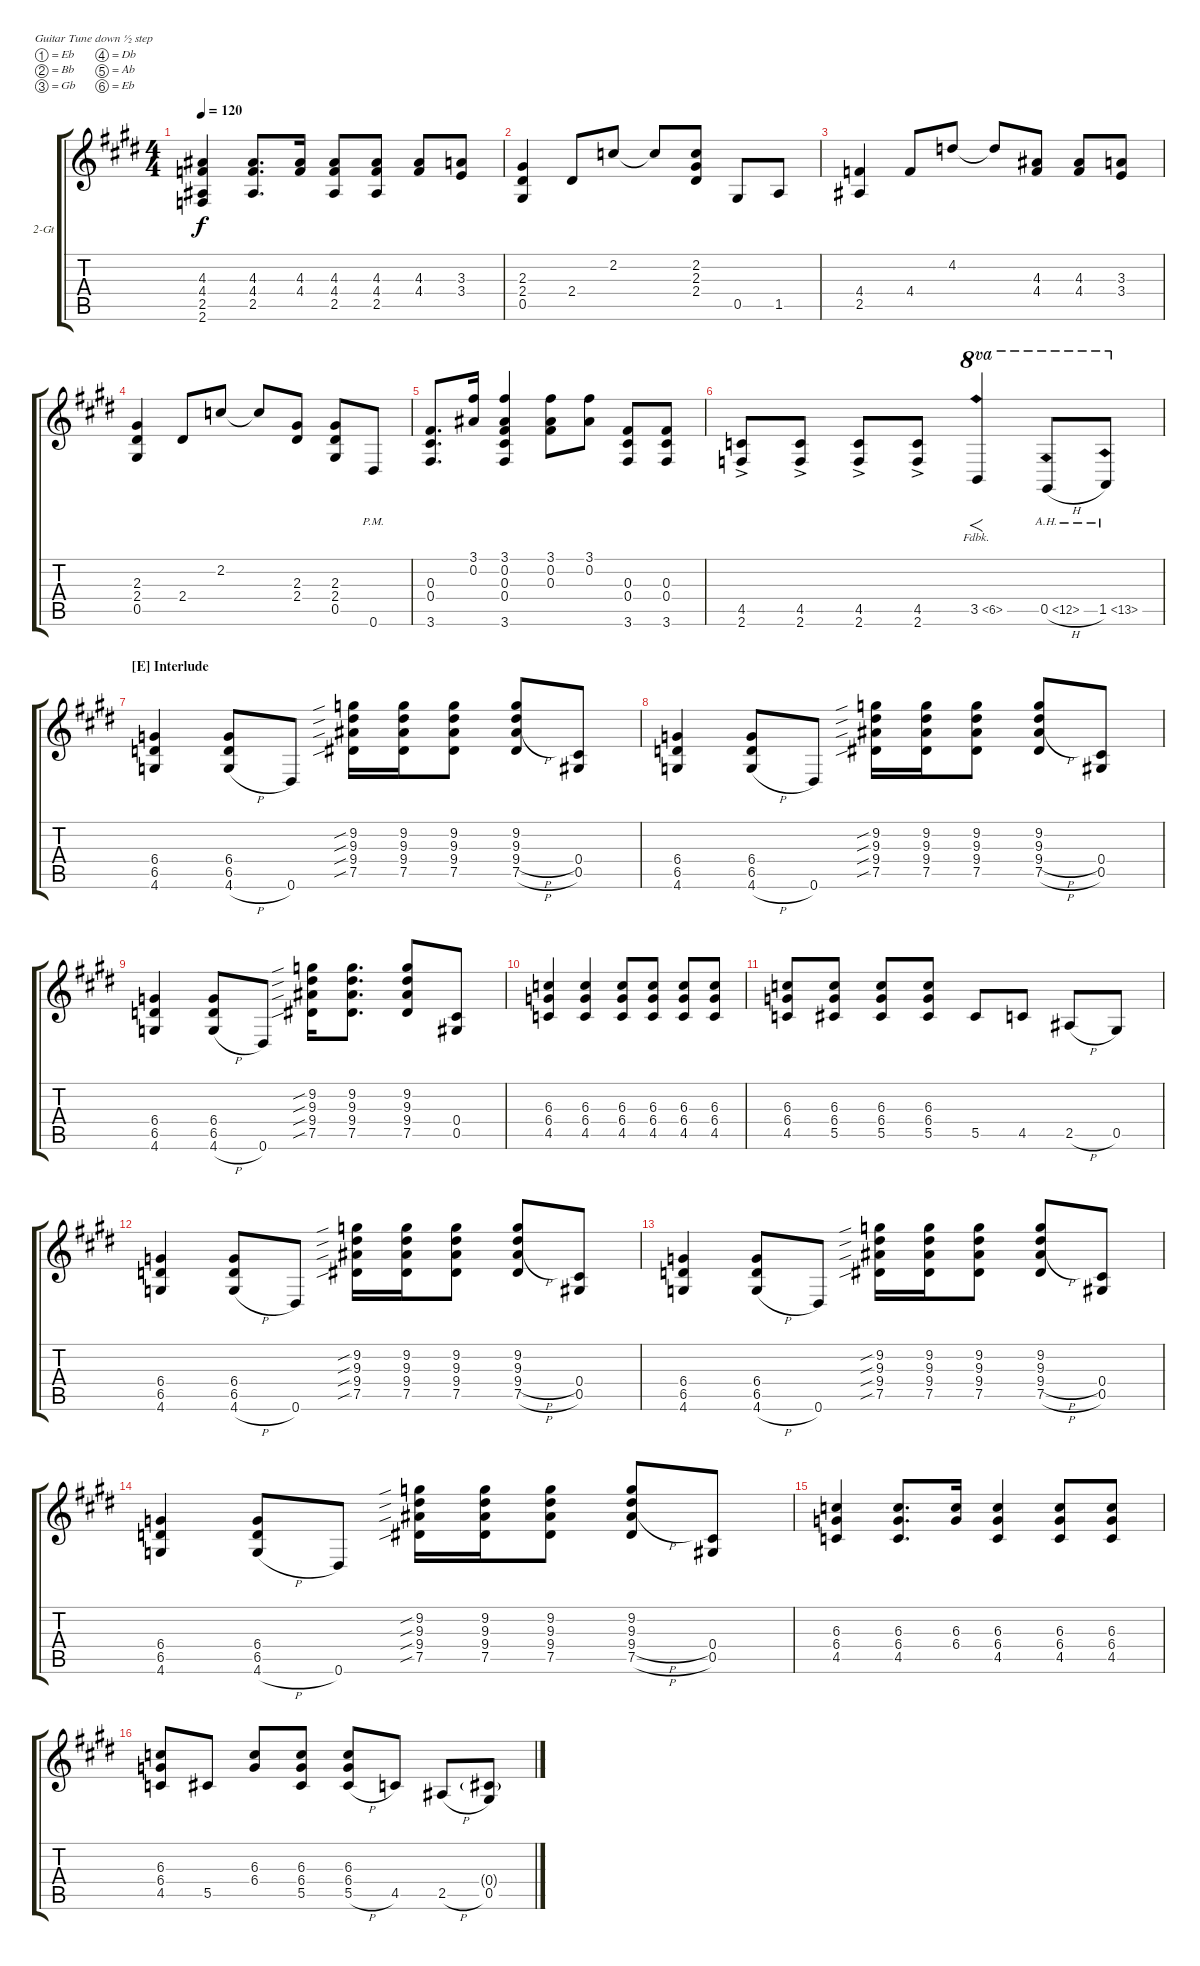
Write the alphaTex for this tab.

\defaultSystemsLayout 4
\bracketExtendMode groupsimilarinstruments
\firstSystemTrackNameOrientation horizontal
\otherSystemsTrackNameOrientation horizontal
\track ("2 Guitar" "2-Gt") {instrument electricguitarclean}
\staff {score tabs}
\tuning (Eb4 Bb3 Gb3 Db3 Ab2 Eb2)
\ts (4 4)
\tempo 120
\clef g2
\scale
1.07818
\ks e
(2.6 2.5 4.4 4.3).4{dy f} (2.5 4.4 4.3).8{d} (4.3 4.4).16 (2.5 4.4 4.3).8 (2.5 4.4 4.3).8 (4.3 4.4).8 (3.3 3.4).8 |
\scale
0.921816 (0.5 2.4 2.3).4 2.4.8 2.2.8 2.2{t}.8 (2.2 2.3 2.4).8 0.5.8 1.5.8 |
\scale
1.07818 (2.5 4.4).4 4.4.8 4.2.8 4.2{t}.8 (4.3 4.4).8 (4.3 4.4).8 (3.3 3.4).8 |
\scale
0.921816 (0.5 2.4 2.3).4 2.4.8 2.2.8 2.2{t}.8 (2.3 2.4).8 (0.5 2.4 2.3).8 0.6{pm}.8 |
\scale
1.07818 (3.6 0.4 0.3).8{d} (3.1 0.2).16 (3.1 0.2 0.3 0.4 3.6).4 (3.1 0.2 0.3).8 (0.2 3.1).8 (3.6 0.4 0.3).8 (3.6 0.3 0.4).8 |
\scale
0.921816 (2.6{ac} 4.5{ac}).8 (2.6{ac} 4.5{ac}).8 (2.6{ac} 4.5{ac}).8 (2.6{ac} 4.5{ac}).8 3.5{fh 3}.4{f ot 8va} 0.5{ah 12 h}.8{ot 8va} 1.5{ah 12}.8{ot 8va} |
\section ("E" "Interlude")
\scale
1.07818 (4.6 6.5 6.4).4 (4.6{h} 6.5 6.4).8 0.6.8 (7.5{sib} 9.4{sib} 9.3{sib} 9.2{sib}).16 (9.4 9.3 9.2 7.5).16 (7.5 9.4 9.2 9.3).8 (7.5{h} 9.4{h} 9.2 9.3).8 (0.4 0.5).8 |
\scale
0.921816 (4.6 6.5 6.4).4 (4.6{h} 6.5 6.4).8 0.6.8 (7.5{sib} 9.4{sib} 9.3{sib} 9.2{sib}).16 (9.4 9.3 9.2 7.5).16 (7.5 9.4 9.2 9.3).8 (7.5{h} 9.4{h} 9.2 9.3).8 (0.4 0.5).8 |
\scale
1.07818 (4.6 6.5 6.4).4 (4.6{h} 6.5 6.4).8 0.6.8 (7.5{sib} 9.4{sib} 9.3{sib} 9.2{sib}).16 (9.4 9.3 9.2 7.5).8{d} (7.5 9.4 9.2 9.3).8 (0.4 0.5).8 |
\scale
0.921816 (4.5 6.4 6.3).4 (4.5 6.4 6.3).4 (4.5 6.4 6.3).8 (4.5 6.4 6.3).8 (4.5 6.4 6.3).8 (6.4 6.3 4.5).8 |
\scale
1.07818 (4.5 6.4 6.3).8 (5.5 6.4 6.3).8 (5.5 6.4 6.3).8 (5.5 6.4 6.3).8 5.5.8 4.5.8 2.5{h}.8 0.5.8 |
\scale
0.921816 (4.6 6.5 6.4).4 (4.6{h} 6.5 6.4).8 0.6.8 (7.5{sib} 9.4{sib} 9.3{sib} 9.2{sib}).16 (9.4 9.3 9.2 7.5).16 (7.5 9.4 9.2 9.3).8 (7.5{h} 9.4{h} 9.2 9.3).8 (0.4 0.5).8 |
\scale
1.07818 (4.6 6.5 6.4).4 (4.6{h} 6.5 6.4).8 0.6.8 (7.5{sib} 9.4{sib} 9.3{sib} 9.2{sib}).16 (9.4 9.3 9.2 7.5).16 (7.5 9.4 9.2 9.3).8 (7.5{h} 9.4{h} 9.2 9.3).8 (0.4 0.5).8 |
\scale
0.921816 (4.6 6.5 6.4).4 (4.6{h} 6.5 6.4).8 0.6.8 (7.5{sib} 9.4{sib} 9.3{sib} 9.2{sib}).16 (9.4 9.3 9.2 7.5).16 (7.5 9.4 9.2 9.3).8 (7.5{h} 9.4{h} 9.2 9.3).8 (0.4 0.5).8 |
\scale
1.07818 (4.5 6.4 6.3).4 (4.5 6.4 6.3).8{d} (6.3 6.4).16 (4.5 6.4 6.3).4 (4.5 6.4 6.3).8 (4.5 6.4 6.3).8 |
\scale
0.921816 (4.5 6.4 6.3).8 5.5.8 (6.3 6.4).8 (5.5 6.4 6.3).8 (5.5{h} 6.4 6.3).8 4.5.8 2.5{h}.8 (0.5 0.4{g}).8
